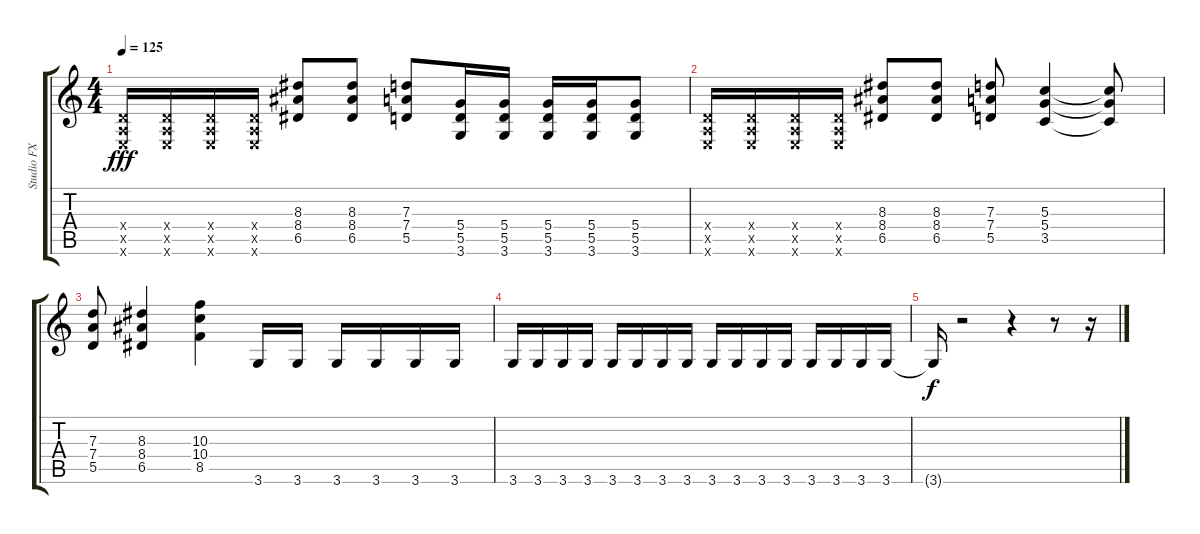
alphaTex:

\track ("Studio FX" "Studio FX") {instrument acousticguitarsteel}
\staff {score tabs}
\tuning (E4 B3 G3 D3 A2 E2) {hide}
\ts (4 4)
\tempo 125
\clef g2
\ks c
(0.4{x} 0.5{x} 0.6{x}).16{dy fff} (0.4{x} 0.5{x} 0.6{x}).16 (0.4{x} 0.5{x} 0.6{x}).16 (0.4{x} 0.5{x} 0.6{x}).16 (8.3 8.4 6.5).8 (8.3 8.4 6.5).8 (7.3 7.4 5.5).8 (5.4 5.5 3.6).16 (5.4 5.5 3.6).16 (5.4 5.5 3.6).16 (5.4 5.5 3.6).16 (5.4 5.5 3.6).8 |
(0.4{x} 0.5{x} 0.6{x}).16 (0.4{x} 0.5{x} 0.6{x}).16 (0.4{x} 0.5{x} 0.6{x}).16 (0.4{x} 0.5{x} 0.6{x}).16 (8.3 8.4 6.5).8 (8.3 8.4 6.5).8 (7.3 7.4 5.5).8 (5.3 5.4 3.5).4 (5.3{t} 5.4{t} 3.5{t}).8 |
(7.3 7.4 5.5).8 (8.3 8.4 6.5).4 (10.3 10.4 8.5).4 3.6.16 3.6.16 3.6.16 3.6.16 3.6.16 3.6.16 |
3.6.16 3.6.16 3.6.16 3.6.16 3.6.16 3.6.16 3.6.16 3.6.16 3.6.16 3.6.16 3.6.16 3.6.16 3.6.16 3.6.16 3.6.16 3.6.16 |
3.6{t}.16{dy f} r.2 r.4 r.8 r.16
